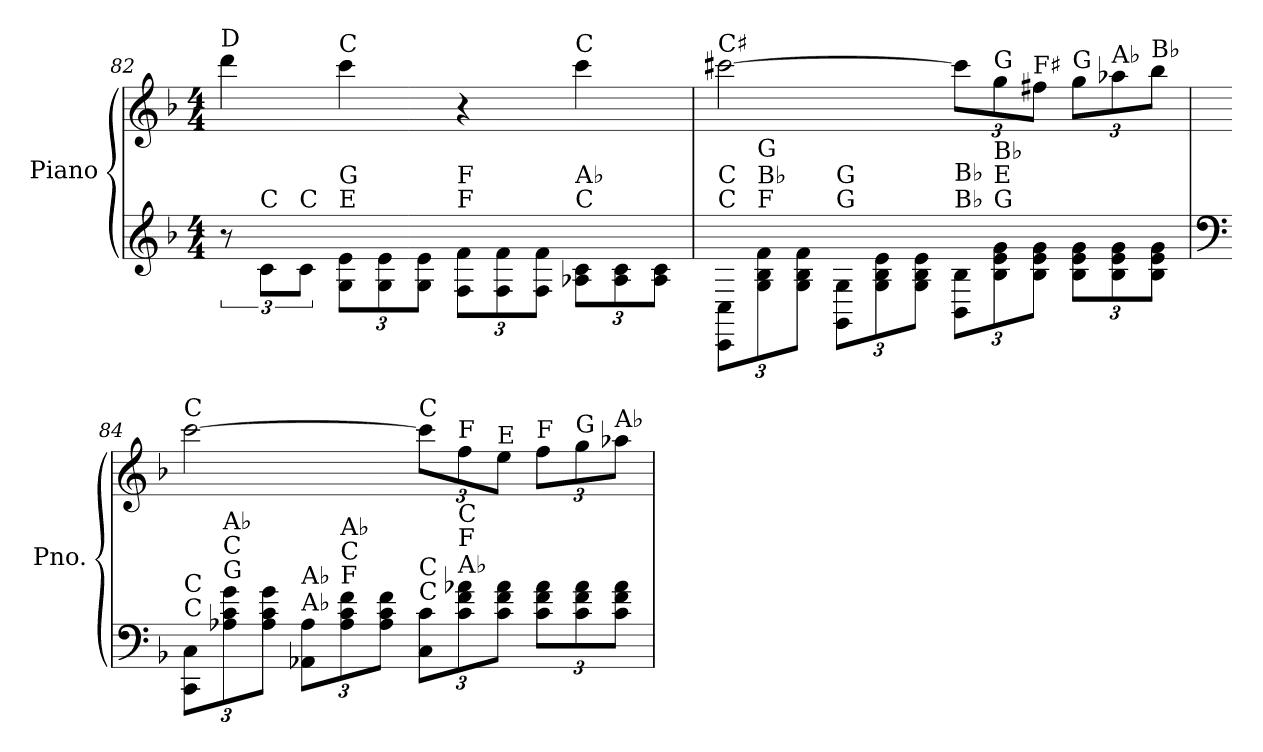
**kern	**kern
*part1	*part1
*staff2	*staff1
*I"Piano	*
*I'Pno.	*
*clefG2	*clefG2
*k[b-]	*k[b-]
*M4/4	*M4/4
=82	=82
!	!LO:TX:a:t=D
12r	4ddd\
!LO:TX:a:t=C	!
12c\L	.
!LO:TX:a:t=C	!
12c\J	.
*Xbrackettup	*
!	!LO:TX:a:t=C
!LO:TX:a:t=E	!
!LO:TX:a:t=G	!
12G\ 12e\L	4ccc\
12G\ 12e\	.
12G\ 12e\J	.
!LO:TX:a:t=F	!
!LO:TX:a:t=F	!
12F\ 12f\L	4r
12F\ 12f\	.
12F\ 12f\J	.
!	!LO:TX:a:t=C
!LO:TX:a:t=C	!
!LO:TX:a:t=A♭	!
12A-X\ 12c\L	4ccc\
12A-\ 12c\	.
12A-\ 12c\J	.
!!LO:LB:g=z
=83	=83
!	!LO:TX:a:t=C♯
!LO:TX:a:t=C	!
!LO:TX:a:t=C	!
12CC\ 12C\L	[2ccc#X\
!LO:TX:a:t=F	!
!LO:TX:a:t=B♭	!
!LO:TX:a:t=G	!
12G\ 12B-\ 12f\	.
12G\ 12B-\ 12f\J	.
!LO:TX:a:t=G	!
!LO:TX:a:t=G	!
12GG\ 12G\L	.
12G\ 12B-\ 12e\	.
12G\ 12B-\ 12e\J	.
*	*Xbrackettup
!LO:TX:a:t=B♭	!
!LO:TX:a:t=B♭	!
12BB-\ 12B-\L	12ccc#\L]
!	!LO:TX:a:t=G
!LO:TX:a:t=G	!
!LO:TX:a:t=E	!
!LO:TX:a:t=B♭	!
12B-\ 12e\ 12g\	12gg\
!	!LO:TX:a:t=F♯
12B-\ 12e\ 12g\J	12ff#X\J
!	!LO:TX:a:t=G
12B-\ 12e\ 12g\L	12gg\L
!	!LO:TX:a:t=A♭
12B-\ 12e\ 12g\	12aa-X\
!	!LO:TX:a:t=B♭
12B-\ 12e\ 12g\J	12bb-\J
!!LO:LB:g=z
=84	=84
*clefF4	*
!	!LO:TX:a:t=C
!LO:TX:a:t=C	!
!LO:TX:a:t=C	!
12CC\ 12C\L	[2ccc\
!LO:TX:a:t=G	!
!LO:TX:a:t=C	!
!LO:TX:a:t=A♭	!
12A-X\ 12c\ 12g\	.
12A-\ 12c\ 12g\J	.
!LO:TX:a:t=A♭	!
!LO:TX:a:t=A♭	!
12AA-X\ 12A-\L	.
!LO:TX:a:t=F	!
!LO:TX:a:t=C	!
!LO:TX:a:t=A♭	!
12A-\ 12c\ 12f\	.
12A-\ 12c\ 12f\J	.
!	!LO:TX:a:t=C
!LO:TX:a:t=C	!
!LO:TX:a:t=C	!
12C\ 12c\L	12ccc\L]
!	!LO:TX:a:t=F
!LO:TX:a:t=A♭	!
!LO:TX:a:t=F	!
!LO:TX:a:t=C	!
12c\ 12f\ 12a-X\	12ff\
!	!LO:TX:a:t=E
12c\ 12f\ 12a-\J	12ee\J
!	!LO:TX:a:t=F
12c\ 12f\ 12a-\L	12ff\L
!	!LO:TX:a:t=G
12c\ 12f\ 12a-\	12gg\
!	!LO:TX:a:t=A♭
12c\ 12f\ 12a-\J	12aa-X\J
=	=
*-	*-
